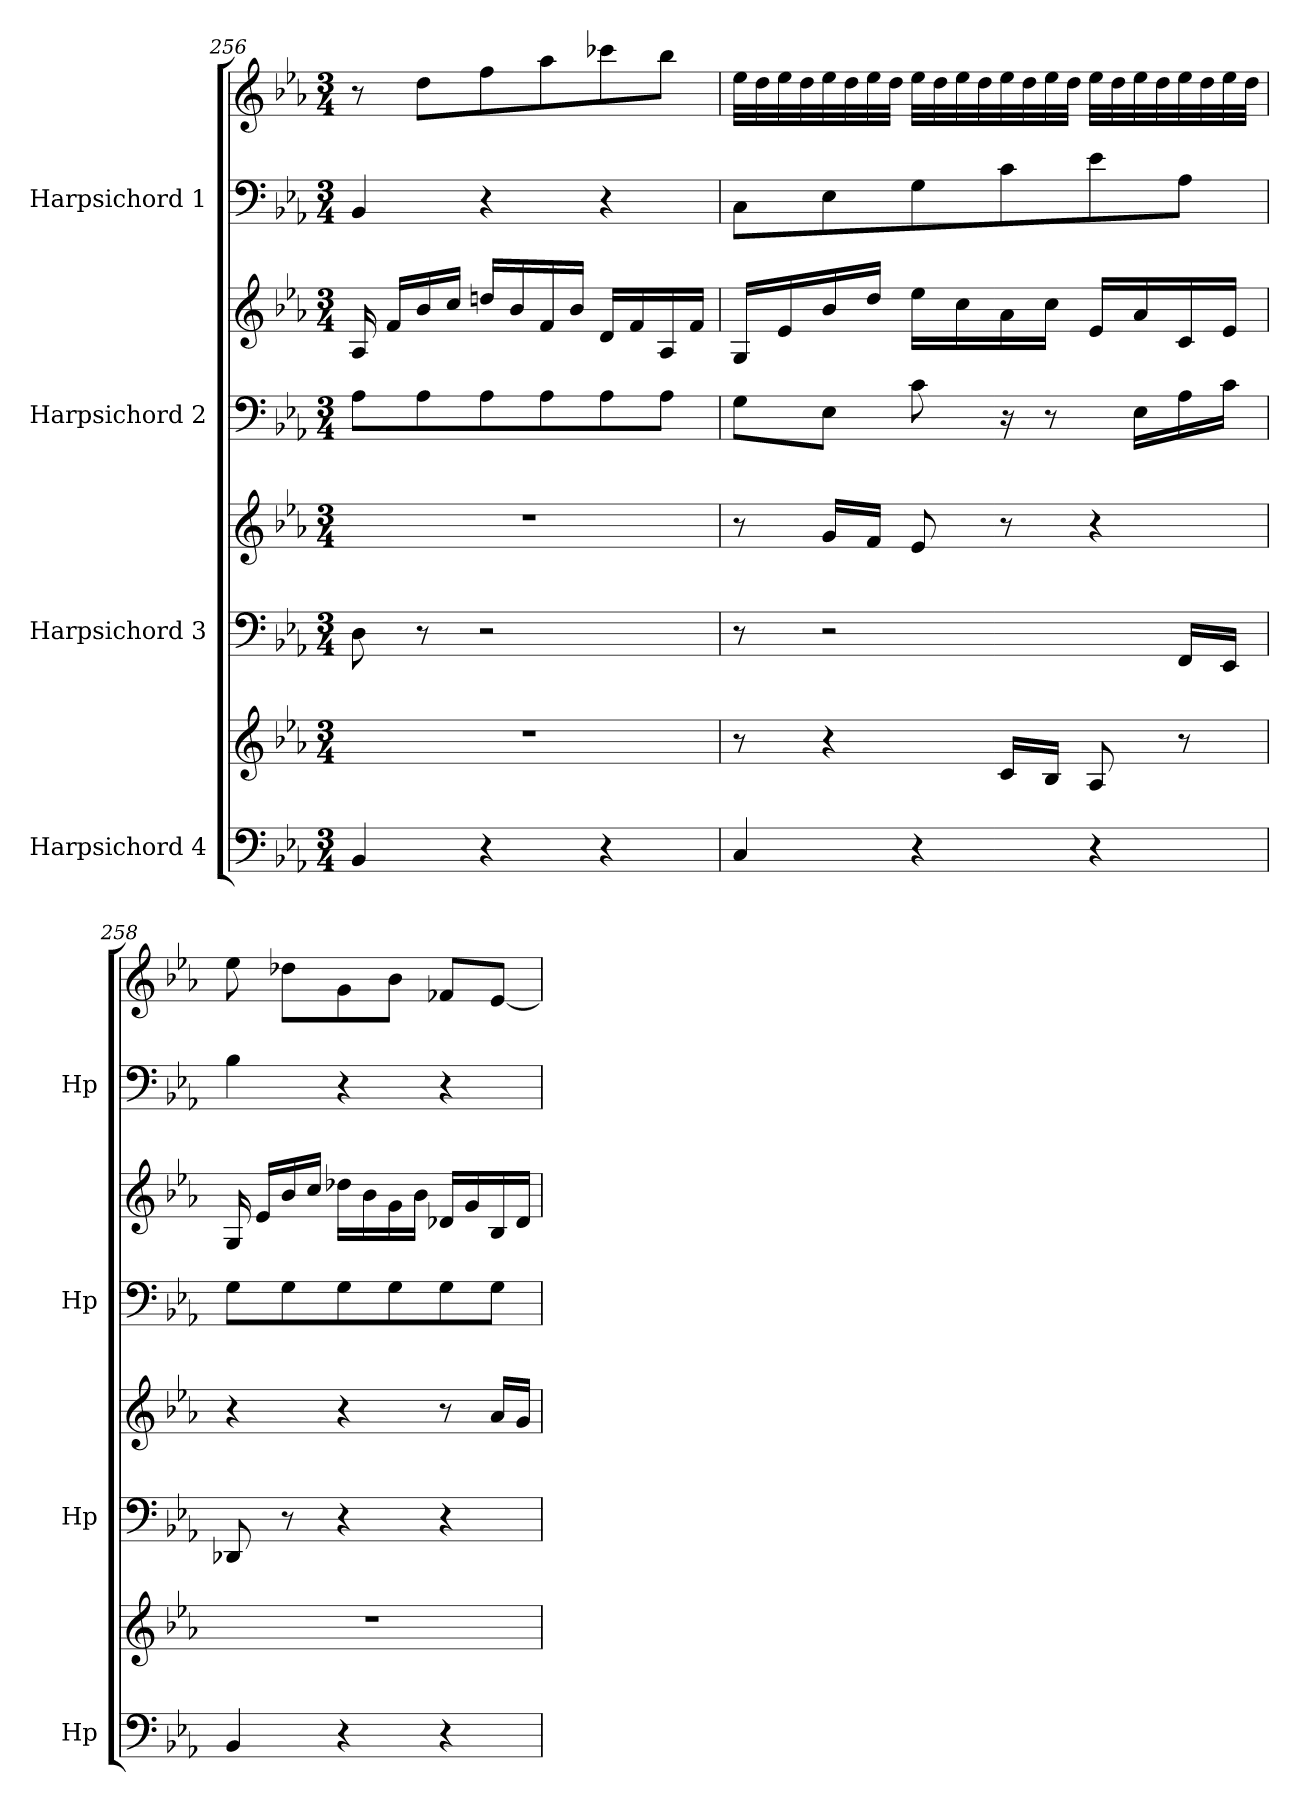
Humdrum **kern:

**kern	**kern	**kern	**kern	**kern	**kern	**kern	**kern
*part4	*part4	*part3	*part3	*part2	*part2	*part1	*part1
*staff8	*staff7	*staff6	*staff5	*staff4	*staff3	*staff2	*staff1
*I"Harpsichord 4	*	*I"Harpsichord 3	*	*I"Harpsichord 2	*	*I"Harpsichord 1	*
*I'Hp	*	*I'Hp	*	*I'Hp	*	*I'Hp	*
*clefF4	*clefG2	*clefF4	*clefG2	*clefF4	*clefG2	*clefF4	*clefG2
*k[b-e-a-]	*k[b-e-a-]	*k[b-e-a-]	*k[b-e-a-]	*k[b-e-a-]	*k[b-e-a-]	*k[b-e-a-]	*k[b-e-a-]
*M3/4	*M3/4	*M3/4	*M3/4	*M3/4	*M3/4	*M3/4	*M3/4
=256	=256	=256	=256	=256	=256	=256	=256
4BB-/	2.r	8D\	2.r	8A-\L	16A-/	4BB-/	8r
.	.	.	.	.	16f/LL	.	.
.	.	8r	.	8A-\	16b-/	.	8dd\L
.	.	.	.	.	16cc/JJ	.	.
4r	.	2r	.	8A-\	16ddn/LL	4r	8ff\
.	.	.	.	.	16b-/	.	.
.	.	.	.	8A-\	16f/	.	8aa-\
.	.	.	.	.	16b-/JJ	.	.
4r	.	.	.	8A-\	16d/LL	4r	8ccc-X\
.	.	.	.	.	16f/	.	.
.	.	.	.	8A-\J	16A-/	.	8bb-\J
.	.	.	.	.	16f/JJ	.	.
!!LO:PB:g=z
=257	=257	=257	=257	=257	=257	=257	=257
4C/	8r	8r	8r	8G\L	16G/LL	8C\L	32ee-\LLL
.	.	.	.	.	.	.	32dd\
.	.	.	.	.	16e-/	.	32ee-\
.	.	.	.	.	.	.	32dd\
.	4r	2r	16g/LL	8E-\J	16b-/	8E-\	32ee-\
.	.	.	.	.	.	.	32dd\
.	.	.	16f/JJ	.	16dd/JJ	.	32ee-\
.	.	.	.	.	.	.	32dd\JJJ
4r	.	.	8e-/	8c\	16ee-\LL	8G\	32ee-\LLL
.	.	.	.	.	.	.	32dd\
.	.	.	.	.	16cc\	.	32ee-\
.	.	.	.	.	.	.	32dd\
.	16c/LL	.	8r	16r	16a-\	8c\	32ee-\
.	.	.	.	.	.	.	32dd\
.	16B-/JJ	.	.	8r	16cc\JJ	.	32ee-\
.	.	.	.	.	.	.	32dd\JJJ
4r	8A-/	.	4r	.	16e-/LL	8e-\	32ee-\LLL
.	.	.	.	.	.	.	32dd\
.	.	.	.	16E-\LL	16a-/	.	32ee-\
.	.	.	.	.	.	.	32dd\
.	8r	16FF/LL	.	16A-\	16c/	8A-\J	32ee-\
.	.	.	.	.	.	.	32dd\
.	.	16EE-/JJ	.	16c\JJ	16e-/JJ	.	32ee-\
.	.	.	.	.	.	.	32dd\JJJ
=258	=258	=258	=258	=258	=258	=258	=258
4BB-/	2.r	8DD-X/	4r	8G\L	16G/	4B-\	8ee-\
.	.	.	.	.	16e-/LL	.	.
.	.	8r	.	8G\	16b-/	.	8dd-X\L
.	.	.	.	.	16cc/JJ	.	.
4r	.	4r	4r	8G\	16dd-X\LL	4r	8g\
.	.	.	.	.	16b-\	.	.
.	.	.	.	8G\	16g\	.	8b-\J
.	.	.	.	.	16b-\JJ	.	.
4r	.	4r	8r	8G\	16d-X/LL	4r	8f-X/L
.	.	.	.	.	16g/	.	.
.	.	.	16a-/LL	8G\J	16B-/	.	[8e-/J
.	.	.	16g/JJ	.	16d-/JJ	.	.
=	=	=	=	=	=	=	=
*-	*-	*-	*-	*-	*-	*-	*-
